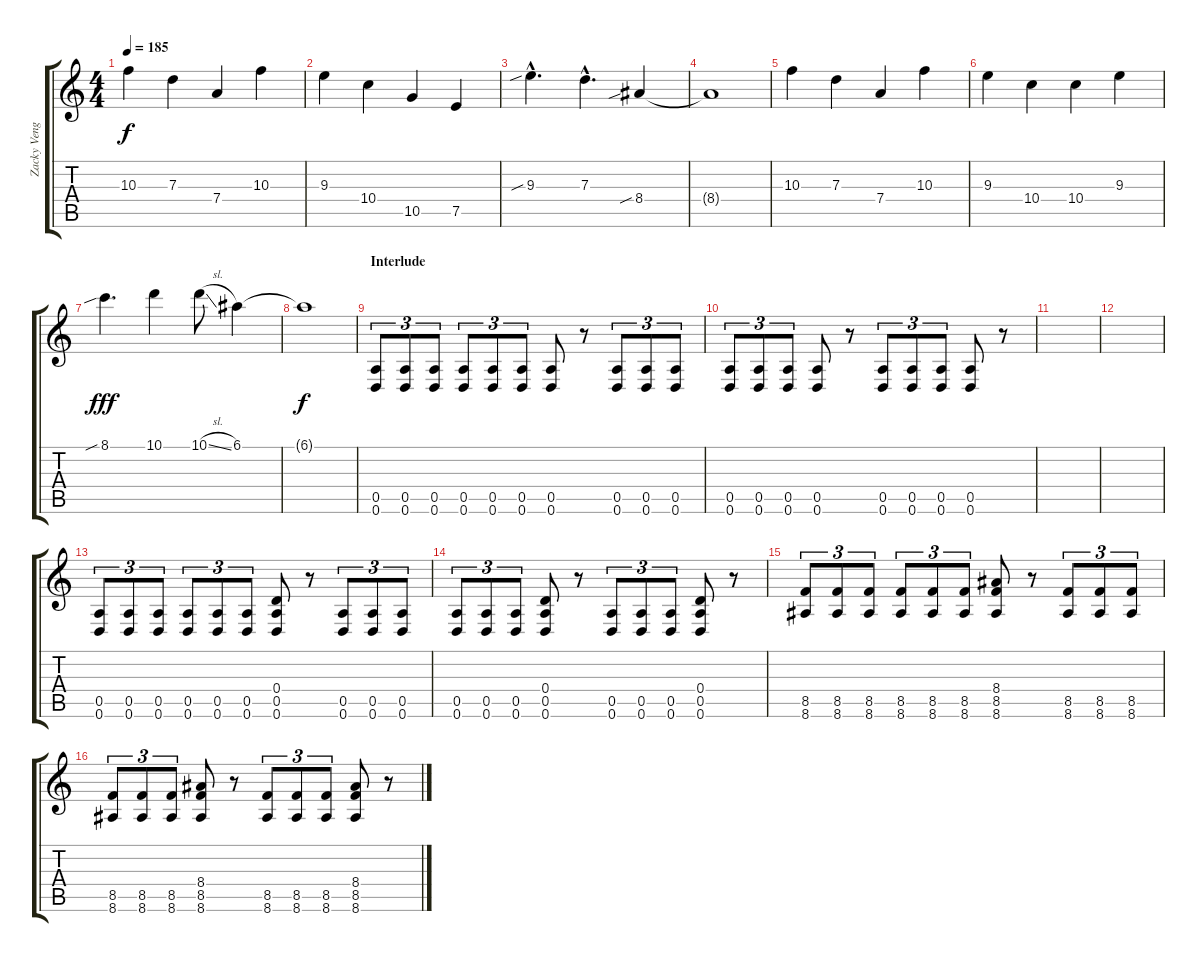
\track ("Zacky Vengeance" "Zacky Veng") {instrument distortionguitar}
\staff {score tabs}
\tuning (E4 B3 G3 D3 A2 D2) {hide}
\ts (4 4)
\tempo 185
\clef g2
\ks c
10.3.4{dy f} 7.3.4 7.4.4 10.3.4 |
9.3.4 10.4.4 10.5.4 7.5.4 |
9.3{sib hac}.4{d} 7.3{hac}.4{d} 8.4{sib}.4 |
8.4{t}.1 |
10.3.4 7.3.4 7.4.4 10.3.4 |
9.3.4 10.4.4 10.4.4 9.3.4 |
8.1{sib}.4{d dy fff} 10.1.4 10.1{sl}.8 6.1.4 |
6.1{t}.1{dy f} |
\section ("" "Interlude")
(0.5 0.6).8{tu (3 2)} (0.5 0.6).8{tu (3 2)} (0.5 0.6).8{tu (3 2)} (0.5 0.6).8{tu (3 2)} (0.5 0.6).8{tu (3 2)} (0.5 0.6).8{tu (3 2)} (0.5 0.6).8 r.8 (0.5 0.6).8{tu (3 2)} (0.5 0.6).8{tu (3 2)} (0.5 0.6).8{tu (3 2)} |
(0.5 0.6).8{tu (3 2)} (0.5 0.6).8{tu (3 2)} (0.5 0.6).8{tu (3 2)} (0.5 0.6).8 r.8 (0.5 0.6).8{tu (3 2)} (0.5 0.6).8{tu (3 2)} (0.5 0.6).8{tu (3 2)} (0.5 0.6).8 r.8 |
|
|
(0.5 0.6).8{tu (3 2)} (0.5 0.6).8{tu (3 2)} (0.5 0.6).8{tu (3 2)} (0.5 0.6).8{tu (3 2)} (0.5 0.6).8{tu (3 2)} (0.5 0.6).8{tu (3 2)} (0.4 0.5 0.6).8 r.8 (0.5 0.6).8{tu (3 2)} (0.5 0.6).8{tu (3 2)} (0.5 0.6).8{tu (3 2)} |
(0.5 0.6).8{tu (3 2)} (0.5 0.6).8{tu (3 2)} (0.5 0.6).8{tu (3 2)} (0.4 0.5 0.6).8 r.8 (0.5 0.6).8{tu (3 2)} (0.5 0.6).8{tu (3 2)} (0.5 0.6).8{tu (3 2)} (0.4 0.5 0.6).8 r.8 |
(8.5 8.6).8{tu (3 2)} (8.5 8.6).8{tu (3 2)} (8.5 8.6).8{tu (3 2)} (8.5 8.6).8{tu (3 2)} (8.5 8.6).8{tu (3 2)} (8.5 8.6).8{tu (3 2)} (8.4 8.5 8.6).8 r.8 (8.5 8.6).8{tu (3 2)} (8.5 8.6).8{tu (3 2)} (8.5 8.6).8{tu (3 2)} |
(8.5 8.6).8{tu (3 2)} (8.5 8.6).8{tu (3 2)} (8.5 8.6).8{tu (3 2)} (8.4 8.5 8.6).8 r.8 (8.5 8.6).8{tu (3 2)} (8.5 8.6).8{tu (3 2)} (8.5 8.6).8{tu (3 2)} (8.4 8.5 8.6).8 r.8
